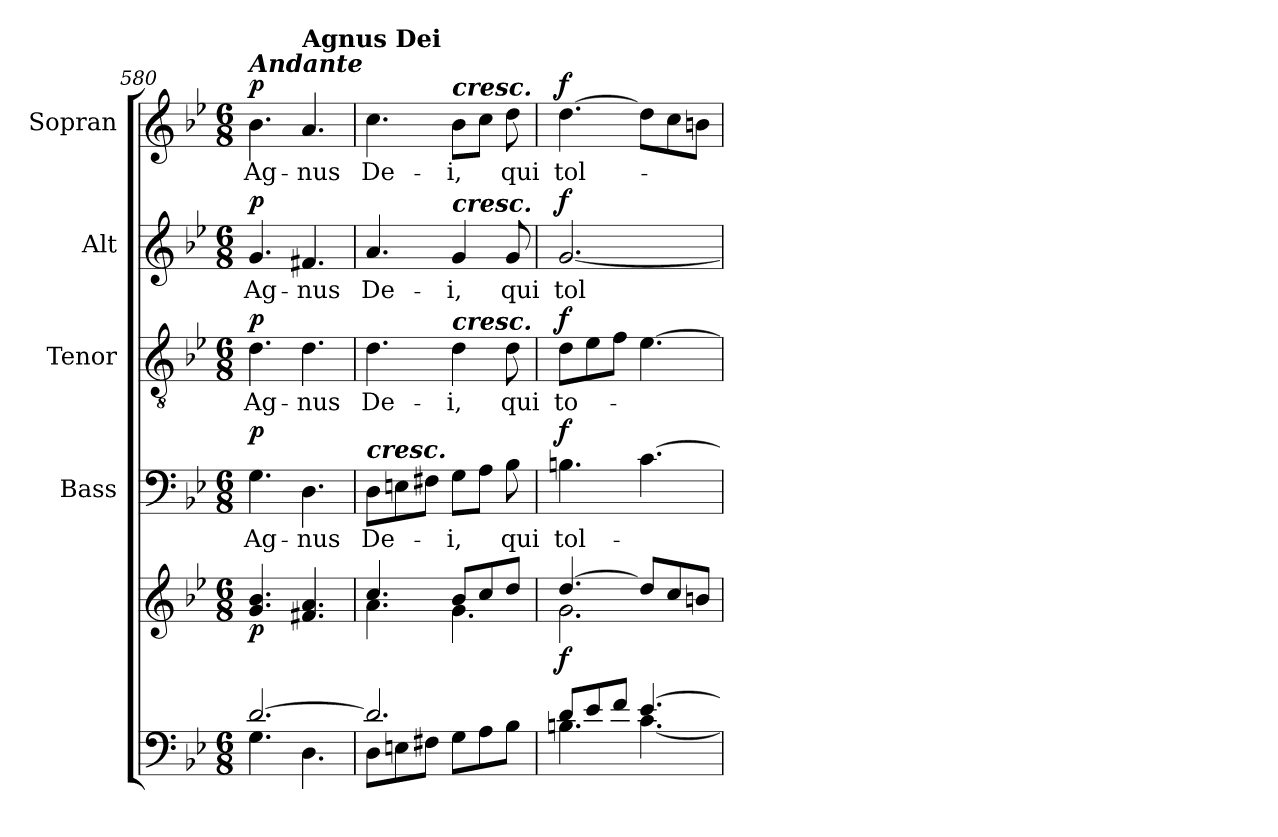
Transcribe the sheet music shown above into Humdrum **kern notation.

**kern	**kern	**dynam	**kern	**text	**dynam	**kern	**text	**dynam	**kern	**text	**dynam	**kern	**text	**dynam
*part5	*part5	*part5	*part4	*part4	*part4	*part3	*part3	*part3	*part2	*part2	*part2	*part1	*part1	*part1
*staff6	*staff5	*staff5/6	*staff4	*staff4	*staff4	*staff3	*staff3	*staff3	*staff2	*staff2	*staff2	*staff1	*staff1	*staff1
*	*	*	*I"Bass	*	*	*I"Tenor	*	*	*I"Alt	*	*	*I"Sopran	*	*
*	*	*	*I'B.	*	*	*I'T.	*	*	*I'A.	*	*	*I'S.	*	*
!!LO:LB:g=z
*clefF4	*clefG2	*	*clefF4	*	*	*clefGv2	*	*	*clefG2	*	*	*clefG2	*	*
*k[b-e-]	*k[b-e-]	*	*k[b-e-]	*	*	*k[b-e-]	*	*	*k[b-e-]	*	*	*k[b-e-]	*	*
*B-:	*B-:	*	*B-:	*	*	*B-:	*	*	*B-:	*	*	*B-:	*	*
*M6/8	*M6/8	*	*M6/8	*	*	*M6/8	*	*	*M6/8	*	*	*M6/8	*	*
=580	=580	=580	=580	=580	=580	=580	=580	=580	=580	=580	=580	=580	=580	=580
*^	*	*	*	*	*	*	*	*	*	*	*	*	*	*
!	!	!	!	!	!	!	!	!	!	!	!	!	!LO:TX:a:Bi:t=Andante	!	!
!	!	!	!LO:DY:b	!	!LO:LY:b	!LO:DY:a	!	!LO:LY:b	!LO:DY:a	!	!LO:LY:b	!LO:DY:a	!	!LO:LY:b	!LO:DY:a
[>2.d/	4.G\	4.g/ 4.b-/	p	4.G\	Ag-	p	4.d\	Ag-	p	4.g/	Ag-	p	4.b-\	Ag-	p
!	!	!	!	!	!	!	!	!	!	!	!	!	!LO:TX:a:B:t=Agnus Dei	!	!
!	!	!	!	!	!LO:LY:b	!	!	!LO:LY:b	!	!	!LO:LY:b	!	!	!LO:LY:b	!
.	4.D\	4.f#X/ 4.a/	.	4.D\	-nus	.	4.d\	-nus	.	4.f#X/	-nus	.	4.a/	-nus	.
=581	=581	=581	=581	=581	=581	=581	=581	=581	=581	=581	=581	=581	=581	=581	=581
*	*	*^	*	*	*	*	*	*	*	*	*	*	*	*	*
!	!	!	!	!	!LO:TX:a:Bi:t=cresc.	!	!	!	!	!	!	!	!	!	!	!
!	!	!	!	!	!	!LO:LY:b	!	!	!LO:LY:b	!	!	!LO:LY:b	!	!	!LO:LY:b	!
2.d/]	8D\L	4.cc/	4.a\	.	8D\L	De-	.	4.d\	De-	.	4.a/	De-	.	4.cc\	De-	.
.	8En\	.	.	.	8En\	.	.	.	.	.	.	.	.	.	.	.
.	8F#X\J	.	.	.	8F#X\J	.	.	.	.	.	.	.	.	.	.	.
!	!	!	!	!	!	!	!	!	!	!	!	!	!	!LO:TX:a:Bi:t=cresc.	!	!
!	!	!	!	!	!	!	!	!	!	!	!LO:TX:a:Bi:t=cresc.	!	!	!	!	!
!	!	!	!	!	!	!	!	!LO:TX:a:Bi:t=cresc.	!	!	!	!	!	!	!	!
!	!	!	!	!	!	!LO:LY:b	!	!	!LO:LY:b	!	!	!LO:LY:b	!	!	!LO:LY:b	!
.	8G\L	8b-/L	4.g\	.	8G\L	-i,	.	4d\	-i,	.	4g/	-i,	.	8b-\L	-i,	.
.	8A\	8cc/	.	.	8A\J	.	.	.	.	.	.	.	.	8cc\J	.	.
!	!	!	!	!	!	!LO:LY:b	!	!	!LO:LY:b	!	!	!LO:LY:b	!	!	!LO:LY:b	!
.	8B-\J	8dd/J	.	.	8B-\	qui	.	8d\	qui	.	8g/	qui	.	8dd\	qui	.
=582	=582	=582	=582	=582	=582	=582	=582	=582	=582	=582	=582	=582	=582	=582	=582	=582
!	!	!	!	!LO:DY:b	!	!LO:LY:b	!LO:DY:a	!	!LO:LY:b	!LO:DY:a	!	!LO:LY:b	!LO:DY:a	!	!LO:LY:b	!LO:DY:a
8d/L	4.Bn\	[>4.dd/	2.g\	f	4.Bn\	tol-	f	8d\L	to-	f	[2.g/	tol-	f	[4.dd\	tol-	f
8e-/	.	.	.	.	.	.	.	8e-\	.	.	.	.	.	.	.	.
8f/J	.	.	.	.	.	.	.	8f\J	.	.	.	.	.	.	.	.
[>4.e-/	[<4.c\	8dd/L]	.	.	[4.c\	.	.	[4.e-\	.	.	.	.	.	8dd\L]	.	.
.	.	8cc/	.	.	.	.	.	.	.	.	.	.	.	8cc\	.	.
.	.	8bn/J	.	.	.	.	.	.	.	.	.	.	.	8bn\J	.	.
*v	*v	*	*	*	*	*	*	*	*	*	*	*	*	*	*	*
*	*v	*v	*	*	*	*	*	*	*	*	*	*	*	*	*
=	=	=	=	=	=	=	=	=	=	=	=	=	=	=
*-	*-	*-	*-	*-	*-	*-	*-	*-	*-	*-	*-	*-	*-	*-
